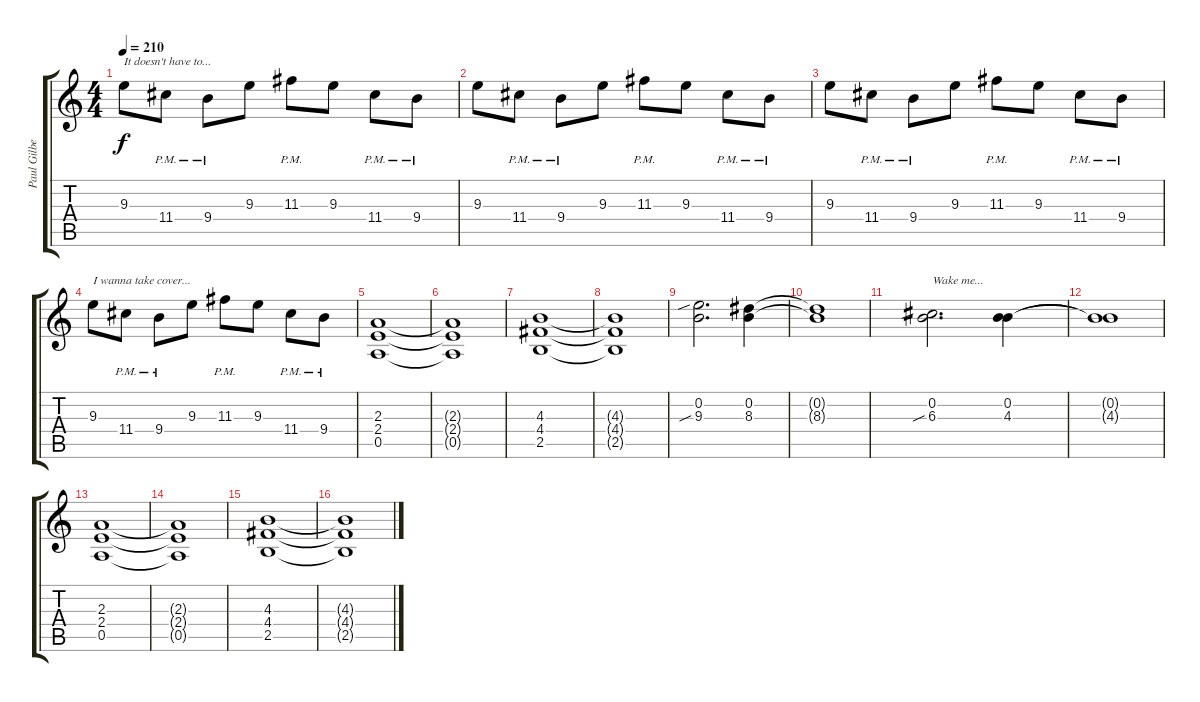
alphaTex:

\track ("Paul Gilbert" "Paul Gilbe") {instrument distortionguitar}
\staff {score tabs}
\tuning (E4 B3 G3 D3 A2 E2) {hide}
\ts (4 4)
\tempo 210
\clef g2
\ks c
9.3.8{txt "It doesn't have to..." dy f} 11.4{pm}.8 9.4{pm}.8 9.3.8 11.3{pm}.8 9.3.8 11.4{pm}.8 9.4{pm}.8 |
9.3.8 11.4{pm}.8 9.4{pm}.8 9.3.8 11.3{pm}.8 9.3.8 11.4{pm}.8 9.4{pm}.8 |
9.3.8 11.4{pm}.8 9.4{pm}.8 9.3.8 11.3{pm}.8 9.3.8 11.4{pm}.8 9.4{pm}.8 |
9.3.8{txt "I wanna take cover..."} 11.4{pm}.8 9.4{pm}.8 9.3.8 11.3{pm}.8 9.3.8 11.4{pm}.8 9.4{pm}.8 |
(2.3 2.4 0.5).1 |
(2.3{t} 2.4{t} 0.5{t}).1 |
(4.3 4.4 2.5).1 |
(4.3{t} 4.4{t} 2.5{t}).1 |
(0.2 9.3{sib}).2{d} (0.2 8.3).4 |
(0.2{t} 8.3{t}).1 |
(0.2 6.3{sib}).2{d txt "Wake me..."} (0.2 4.3).4 |
(0.2{t} 4.3{t}).1 |
(2.3 2.4 0.5).1 |
(2.3{t} 2.4{t} 0.5{t}).1 |
(4.3 4.4 2.5).1 |
(4.3{t} 4.4{t} 2.5{t}).1
